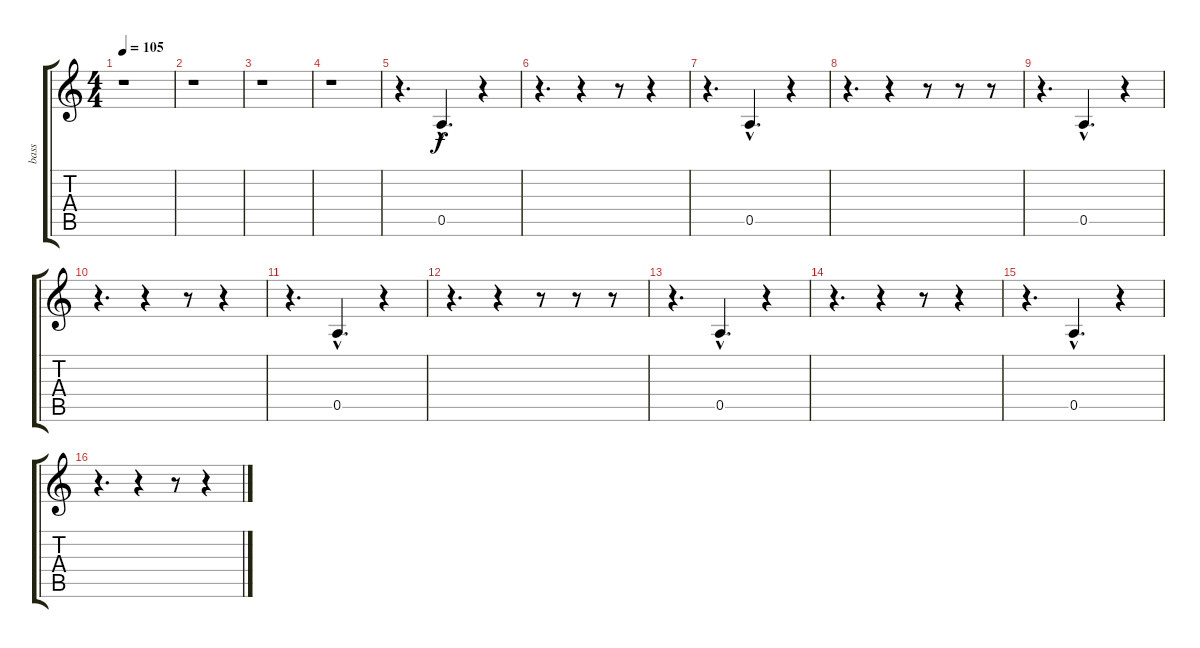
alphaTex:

\track ("bass" "bass") {instrument slapbass2}
\staff {score tabs}
\tuning (E4 B3 G3 D3 A2 E2) {hide}
\ts (4 4)
\tempo 105
\clef g2
\ks c
r.1{dy f} |
r.1 |
r.1 |
r.1 |
r.4{d} 0.5{hac}.4{d} r.4 |
r.4{d} r.4 r.8 r.4 |
r.4{d} 0.5{hac}.4{d} r.4 |
r.4{d} r.4 r.8 r.8 r.8 |
r.4{d} 0.5{hac}.4{d} r.4 |
r.4{d} r.4 r.8 r.4 |
r.4{d} 0.5{hac}.4{d} r.4 |
r.4{d} r.4 r.8 r.8 r.8 |
r.4{d} 0.5{hac}.4{d} r.4 |
r.4{d} r.4 r.8 r.4 |
r.4{d} 0.5{hac}.4{d} r.4 |
r.4{d} r.4 r.8 r.4
